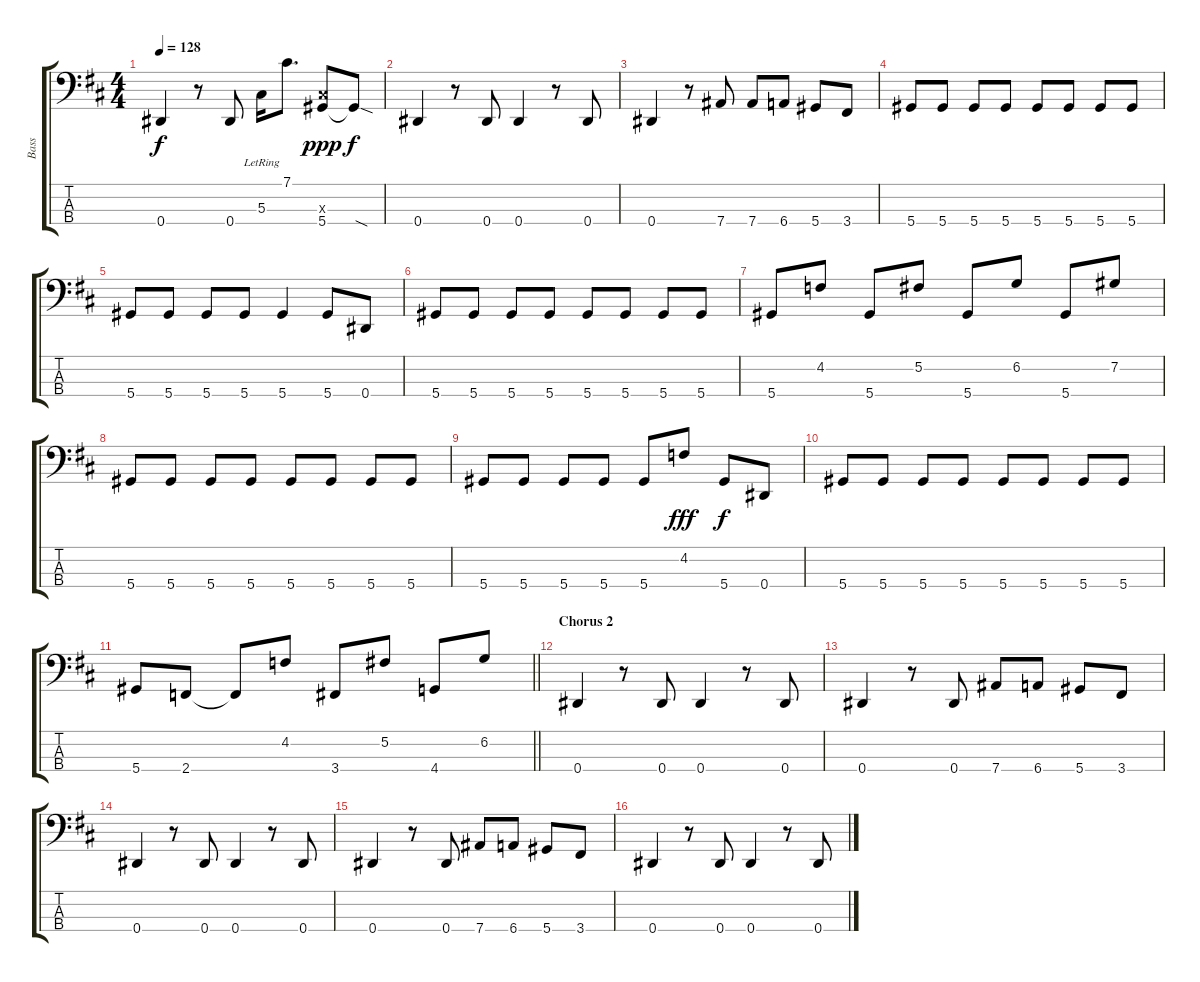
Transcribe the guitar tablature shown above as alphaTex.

\track ("Bass" "Bass") {instrument electricbassfinger}
\staff {score tabs}
\tuning (Gb2 Db2 Ab1 Eb1) {hide}
\ts (4 4)
\tempo 128
\clef f4
\ks bminor
0.4.4{dy f} r.8 0.4.8 5.3{lr}.16 7.1.8{d} (5.3{x} 5.4).8{dy ppp} 5.4{sod t}.8{dy f} |
0.4.4 r.8 0.4.8 0.4.4 r.8 0.4.8 |
0.4.4 r.8 7.4.8 7.4.8 6.4.8 5.4.8 3.4.8 |
5.4.8 5.4.8 5.4.8 5.4.8 5.4.8 5.4.8 5.4.8 5.4.8 |
5.4.8 5.4.8 5.4.8 5.4.8 5.4.4 5.4.8 0.4.8 |
5.4.8 5.4.8 5.4.8 5.4.8 5.4.8 5.4.8 5.4.8 5.4.8 |
5.4.8 4.2.8 5.4.8 5.2.8 5.4.8 6.2.8 5.4.8 7.2.8 |
5.4.8 5.4.8 5.4.8 5.4.8 5.4.8 5.4.8 5.4.8 5.4.8 |
5.4.8 5.4.8 5.4.8 5.4.8 5.4.8 4.2.8{dy fff} 5.4.8{dy f} 0.4.8 |
5.4.8 5.4.8 5.4.8 5.4.8 5.4.8 5.4.8 5.4.8 5.4.8 |
\barLineRight lightlight
5.4.8 2.4.8 2.4{t}.8 4.2.8 3.4.8 5.2.8 4.4.8 6.2.8 |
\section ("" "Chorus 2")
0.4.4 r.8 0.4.8 0.4.4 r.8 0.4.8 |
0.4.4 r.8 0.4.8 7.4.8 6.4.8 5.4.8 3.4.8 |
0.4.4 r.8 0.4.8 0.4.4 r.8 0.4.8 |
0.4.4 r.8 0.4.8 7.4.8 6.4.8 5.4.8 3.4.8 |
0.4.4 r.8 0.4.8 0.4.4 r.8 0.4.8
